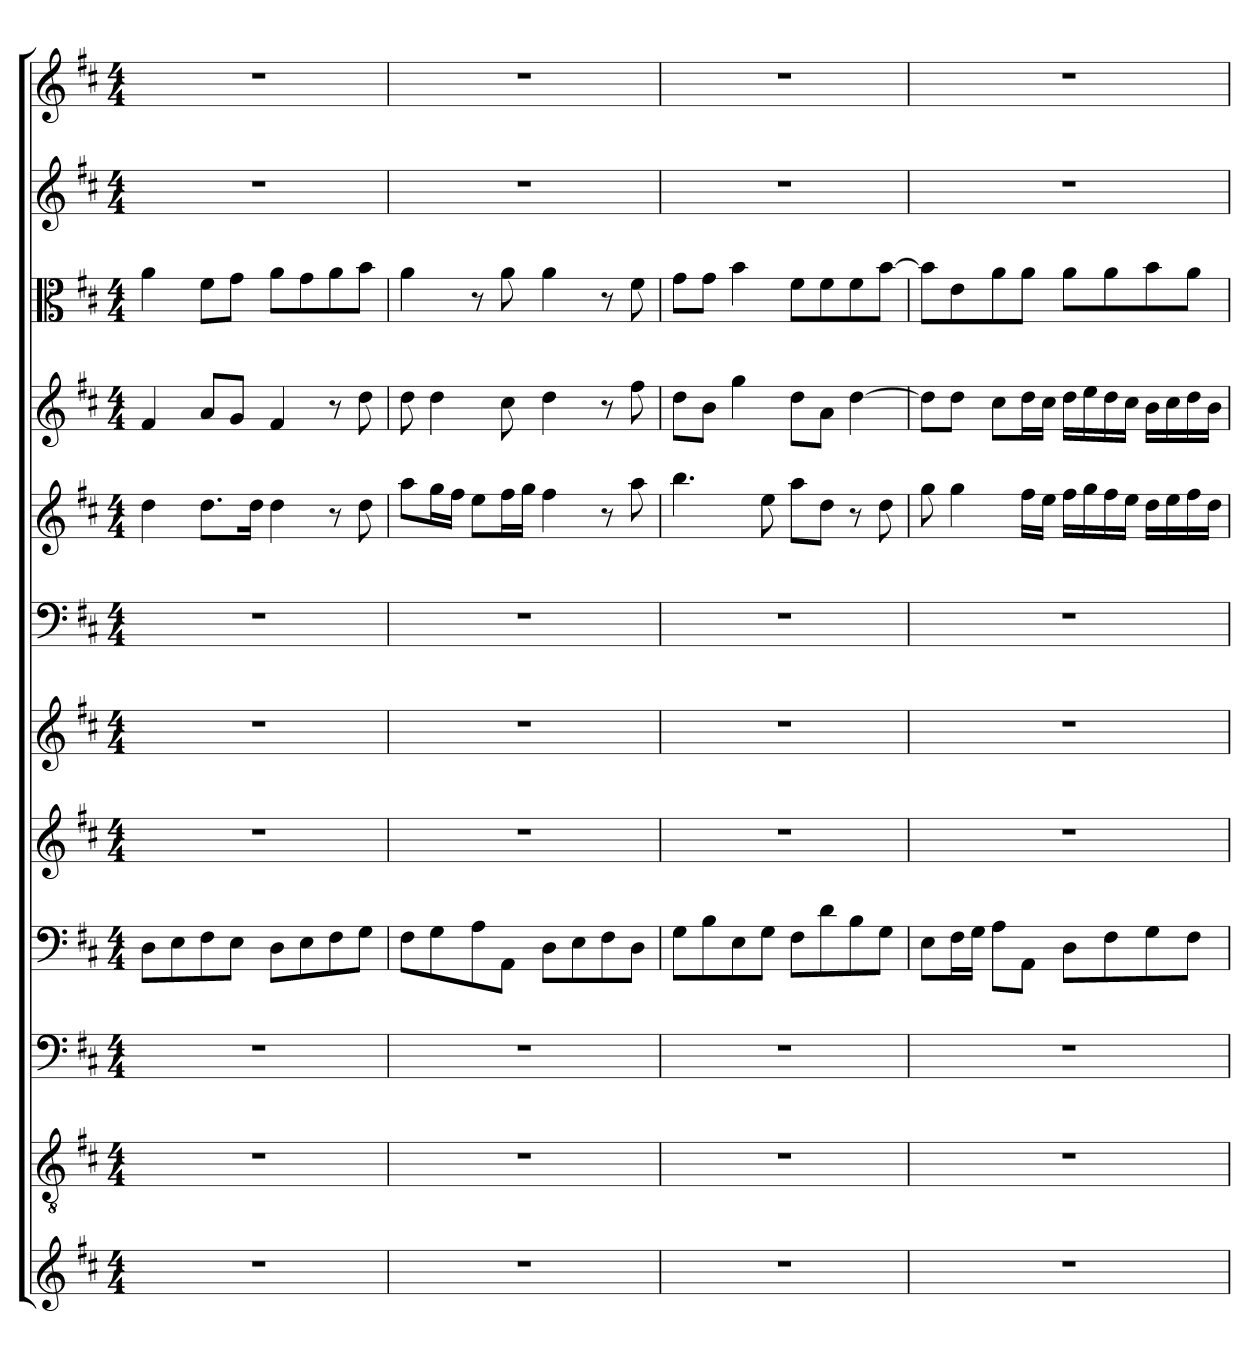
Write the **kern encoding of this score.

**kern	**kern	**kern	**kern	**kern	**kern	**kern	**kern	**kern	**kern	**kern	**kern
*part12	*part11	*part10	*part9	*part8	*part7	*part6	*part5	*part4	*part3	*part2	*part1
*staff12	*staff11	*staff10	*staff9	*staff8	*staff7	*staff6	*staff5	*staff4	*staff3	*staff2	*staff1
*clefG2	*clefGv2	*clefF4	*clefF4	*clefG2	*clefG2	*clefF4	*clefG2	*clefG2	*clefC3	*clefG2	*clefG2
*k[f#c#]	*k[f#c#]	*k[f#c#]	*k[f#c#]	*k[f#c#]	*k[f#c#]	*k[f#c#]	*k[f#c#]	*k[f#c#]	*k[f#c#]	*k[f#c#]	*k[f#c#]
*D:	*D:	*D:	*D:	*D:	*D:	*D:	*D:	*D:	*D:	*D:	*D:
*M4/4	*M4/4	*M4/4	*M4/4	*M4/4	*M4/4	*M4/4	*M4/4	*M4/4	*M4/4	*M4/4	*M4/4
=1	=1	=1	=1	=1	=1	=1	=1	=1	=1	=1	=1
1r	1r	1r	8D\L	1r	1r	1r	4dd\	4f#/	4a\	1r	1r
.	.	.	8E\	.	.	.	.	.	.	.	.
.	.	.	8F#\	.	.	.	8.dd\L	8a/L	8f#\L	.	.
.	.	.	8E\J	.	.	.	.	8g/J	8g\J	.	.
.	.	.	.	.	.	.	16dd\Jk	.	.	.	.
.	.	.	8D\L	.	.	.	4dd\	4f#/	8a\L	.	.
.	.	.	8E\	.	.	.	.	.	8g\	.	.
.	.	.	8F#\	.	.	.	8r	8r	8a\	.	.
.	.	.	8G\J	.	.	.	8dd\	8dd\	8b\J	.	.
=2	=2	=2	=2	=2	=2	=2	=2	=2	=2	=2	=2
1r	1r	1r	8F#\L	1r	1r	1r	8aa\L	8dd\	4a\	1r	1r
.	.	.	8G\	.	.	.	16gg\L	4dd\	.	.	.
.	.	.	.	.	.	.	16ff#\JJ	.	.	.	.
.	.	.	8A\	.	.	.	8ee\L	.	8r	.	.
.	.	.	8AA\J	.	.	.	16ff#\L	8cc#\	8a\	.	.
.	.	.	.	.	.	.	16gg\JJ	.	.	.	.
.	.	.	8D\L	.	.	.	4ff#\	4dd\	4a\	.	.
.	.	.	8E\	.	.	.	.	.	.	.	.
.	.	.	8F#\	.	.	.	8r	8r	8r	.	.
.	.	.	8D\J	.	.	.	8aa\	8ff#\	8f#\	.	.
=3	=3	=3	=3	=3	=3	=3	=3	=3	=3	=3	=3
1r	1r	1r	8G\L	1r	1r	1r	4.bb\	8dd\L	8g\L	1r	1r
.	.	.	8B\	.	.	.	.	8b\J	8g\J	.	.
.	.	.	8E\	.	.	.	.	4gg\	4b\	.	.
.	.	.	8G\J	.	.	.	8ee\	.	.	.	.
.	.	.	8F#\L	.	.	.	8aa\L	8dd\L	8f#\L	.	.
.	.	.	8d\	.	.	.	8dd\J	8a\J	8f#\	.	.
.	.	.	8B\	.	.	.	8r	[4dd\	8f#\	.	.
.	.	.	8G\J	.	.	.	8dd\	.	[8b\J	.	.
=4	=4	=4	=4	=4	=4	=4	=4	=4	=4	=4	=4
1r	1r	1r	8E\L	1r	1r	1r	8gg\	8dd\L]	8b\L]	1r	1r
.	.	.	16F#\L	.	.	.	4gg\	8dd\J	8e\	.	.
.	.	.	16G\JJ	.	.	.	.	.	.	.	.
.	.	.	8A\L	.	.	.	.	8cc#\L	8a\	.	.
.	.	.	8AA\J	.	.	.	16ff#\LL	16dd\L	8a\J	.	.
.	.	.	.	.	.	.	16ee\JJ	16cc#\JJ	.	.	.
.	.	.	8D\L	.	.	.	16ff#\LL	16dd\LL	8a\L	.	.
.	.	.	.	.	.	.	16gg\	16ee\	.	.	.
.	.	.	8F#\	.	.	.	16ff#\	16dd\	8a\	.	.
.	.	.	.	.	.	.	16ee\JJ	16cc#\JJ	.	.	.
.	.	.	8G\	.	.	.	16dd\LL	16b\LL	8b\	.	.
.	.	.	.	.	.	.	16ee\	16cc#\	.	.	.
.	.	.	8F#\J	.	.	.	16ff#\	16dd\	8a\J	.	.
.	.	.	.	.	.	.	16dd\JJ	16b\JJ	.	.	.
=	=	=	=	=	=	=	=	=	=	=	=
*-	*-	*-	*-	*-	*-	*-	*-	*-	*-	*-	*-
